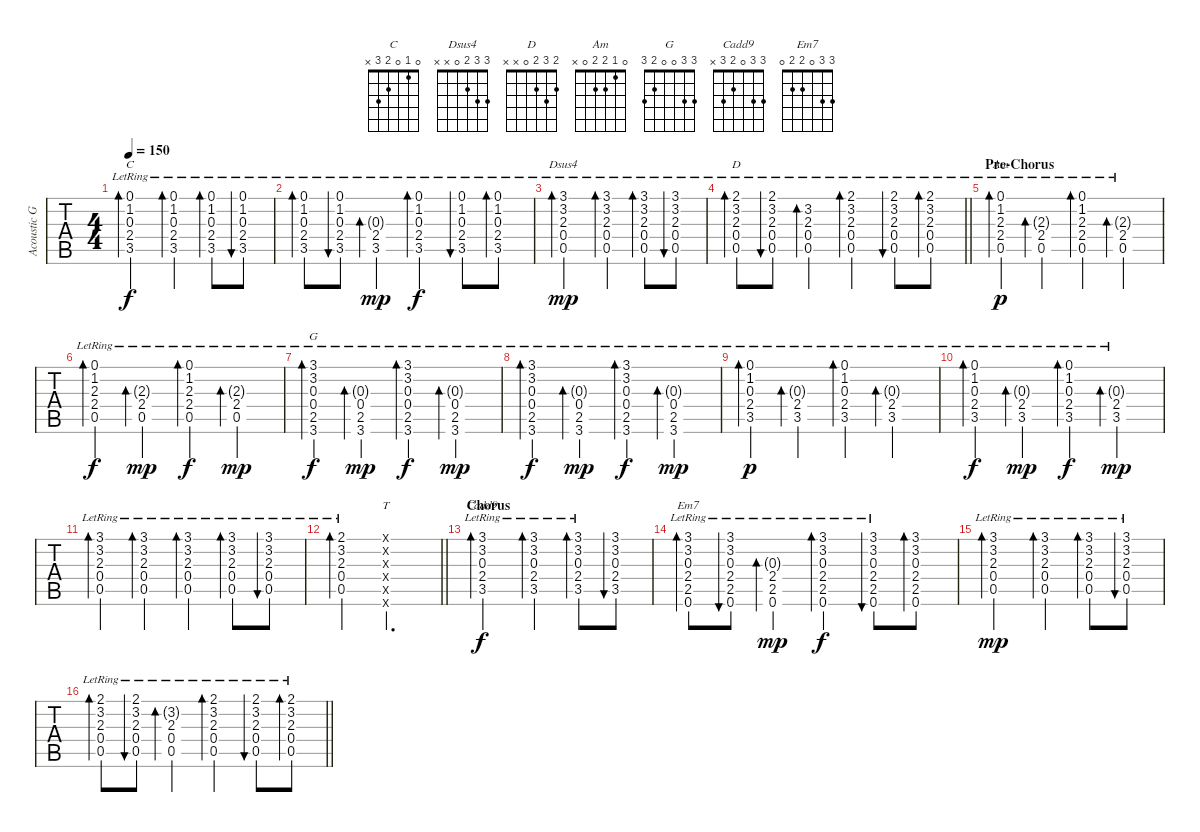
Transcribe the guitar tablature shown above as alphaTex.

\track ("Acoustic Guitar #2" "Acoustic G") {instrument acousticguitarsteel}
\staff {tabs}
\tuning (E4 B3 G3 D3 A2 E2) {hide}
\chord ("C" 0 1 0 2 3 x)
\chord ("Dsus4" 3 3 2 0 x x)
\chord ("D" 2 3 2 0 x x)
\chord ("Am" 0 1 2 2 0 x)
\chord ("G" 3 3 0 0 2 3)
\chord ("Cadd9" 3 3 0 2 3 x)
\chord ("Em7" 3 3 0 2 2 0)
\ts (4 4)
\tempo 150
\clef g2
\ks c
(0.1{lr} 1.2{lr} 0.3{lr} 2.4{lr} 3.5{lr}).2{bd 60 ch "C" dy f} (0.1{lr} 1.2{lr} 0.3{lr} 2.4{lr} 3.5{lr}).4{bd 60} (0.1{lr} 1.2{lr} 0.3{lr} 2.4{lr} 3.5{lr}).8{bd 60} (0.1{lr} 1.2{lr} 0.3{lr} 2.4{lr} 3.5{lr}).8{bu 60} |
(0.1{lr} 1.2{lr} 0.3{lr} 2.4{lr} 3.5{lr}).8{bd 60} (0.1{lr} 1.2{lr} 0.3{lr} 2.4{lr} 3.5{lr}).8{bu 60} (0.3{g lr} 2.4{lr} 3.5{lr}).4{bd 60 dy mp} (0.1{lr} 1.2{lr} 0.3{lr} 2.4{lr} 3.5{lr}).4{bd 60 dy f} (0.1{lr} 1.2{lr} 0.3{lr} 2.4{lr} 3.5{lr}).8{bu 60} (0.1{lr} 1.2{lr} 0.3{lr} 2.4{lr} 3.5{lr}).8{bd 60} |
(3.1{lr} 3.2{lr} 2.3{lr} 0.4{lr} 0.5{lr}).2{bd 60 ch "Dsus4" dy mp} (3.1{lr} 3.2{lr} 2.3{lr} 0.4{lr} 0.5{lr}).4{bd 60} (3.1{lr} 3.2{lr} 2.3{lr} 0.4{lr} 0.5{lr}).8{bd 60} (3.1{lr} 3.2{lr} 2.3{lr} 0.4{lr} 0.5{lr}).8{bu 60} |
\barLineRight lightlight
(2.1{lr} 3.2{lr} 2.3{lr} 0.4{lr} 0.5{lr}).8{bd 60 ch "D"} (2.1{lr} 3.2{lr} 2.3{lr} 0.4{lr} 0.5{lr}).8{bu 60} (3.2{lr} 2.3{lr} 0.4{lr} 0.5{lr}).4{bd 60} (2.1{lr} 3.2{lr} 2.3{lr} 0.4{lr} 0.5{lr}).4{bd 60} (2.1{lr} 3.2{lr} 2.3{lr} 0.4{lr} 0.5{lr}).8{bu 60} (2.1{lr} 3.2{lr} 2.3{lr} 0.4{lr} 0.5{lr}).8{bd 60} |
\section ("" "Pre-Chorus")
(0.1{lr} 1.2{lr} 2.3{lr} 2.4{lr} 0.5{lr}).4{bd 60 ch "Am" dy p} (2.3{g lr} 2.4{lr} 0.5{lr}).4{bd 60} (0.1{lr} 1.2{lr} 2.3{lr} 2.4{lr} 0.5{lr}).4{bd 60} (2.3{g lr} 2.4{lr} 0.5{lr}).4{bd 60} |
(0.1{lr} 1.2{lr} 2.3{lr} 2.4{lr} 0.5{lr}).4{bd 60 dy f} (2.3{g lr} 2.4{lr} 0.5{lr}).4{bd 60 dy mp} (0.1{lr} 1.2{lr} 2.3{lr} 2.4{lr} 0.5{lr}).4{bd 60 dy f} (2.3{g lr} 2.4{lr} 0.5{lr}).4{bd 60 dy mp} |
(3.1{lr} 3.2{lr} 0.3{lr} 0.4{lr} 2.5{lr} 3.6{lr}).4{bd 60 ch "G" dy f} (0.3{g lr} 0.4{lr} 2.5{lr} 3.6{lr}).4{bd 60 dy mp} (3.1{lr} 3.2{lr} 0.3{lr} 0.4{lr} 2.5{lr} 3.6{lr}).4{bd 60 dy f} (0.3{g lr} 0.4{lr} 2.5{lr} 3.6{lr}).4{bd 60 dy mp} |
(3.1{lr} 3.2{lr} 0.3{lr} 0.4{lr} 2.5{lr} 3.6{lr}).4{bd 60 dy f} (0.3{g lr} 0.4{lr} 2.5{lr} 3.6{lr}).4{bd 60 dy mp} (3.1{lr} 3.2{lr} 0.3{lr} 0.4{lr} 2.5{lr} 3.6{lr}).4{bd 60 dy f} (0.3{g lr} 0.4{lr} 2.5{lr} 3.6{lr}).4{bd 60 dy mp} |
(0.1{lr} 1.2{lr} 0.3{lr} 2.4{lr} 3.5{lr}).4{bd 60 dy p} (0.3{g lr} 2.4{lr} 3.5{lr}).4{bd 60} (0.1{lr} 1.2{lr} 0.3{lr} 2.4{lr} 3.5{lr}).4{bd 60} (0.3{g lr} 2.4{lr} 3.5{lr}).4{bd 60} |
(0.1{lr} 1.2{lr} 0.3{lr} 2.4{lr} 3.5{lr}).4{bd 60 dy f} (0.3{g lr} 2.4{lr} 3.5{lr}).4{bd 60 dy mp} (0.1{lr} 1.2{lr} 0.3{lr} 2.4{lr} 3.5{lr}).4{bd 60 dy f} (0.3{g lr} 2.4{lr} 3.5{lr}).4{bd 60 dy mp} |
(3.1{lr} 3.2{lr} 2.3{lr} 0.4{lr} 0.5{lr}).4{bd 60} (3.1{lr} 3.2{lr} 2.3{lr} 0.4{lr} 0.5{lr}).4{bd 60} (3.1{lr} 3.2{lr} 2.3{lr} 0.4{lr} 0.5{lr}).4{bd 60} (3.1{lr} 3.2{lr} 2.3{lr} 0.4{lr} 0.5{lr}).8{bd 60} (3.1{lr} 3.2{lr} 2.3{lr} 0.4{lr} 0.5{lr}).8{bu 60} |
\barLineRight lightlight
(2.1{lr} 3.2{lr} 2.3{lr} 0.4{lr} 0.5{lr}).4{bd 60} (0.1{x} 0.2{x} 0.3{x} 0.4{x} 0.5{x} 0.6{x}).2{tt d} |
\section ("" "Chorus")
(3.1{lr} 3.2{lr} 0.3{lr} 2.4{lr} 3.5{lr}).2{bd 60 ch "Cadd9" dy f} (3.1{lr} 3.2{lr} 0.3{lr} 2.4{lr} 3.5{lr}).4{bd 60} (3.1{lr} 3.2{lr} 0.3{lr} 2.4{lr} 3.5{lr}).8{bd 60} (3.1 3.2 0.3 2.4 3.5).8{bu 60} |
(3.1{lr} 3.2{lr} 0.3{lr} 2.4{lr} 2.5{lr} 0.6{lr}).8{bd 60 ch "Em7"} (3.1{lr} 3.2{lr} 0.3{lr} 2.4{lr} 2.5{lr} 0.6{lr}).8{bu 60} (0.3{g lr} 2.4{lr} 2.5{lr} 0.6{lr}).4{bd 60 dy mp} (3.1{lr} 3.2{lr} 0.3{lr} 2.4{lr} 2.5{lr} 0.6{lr}).4{bd 60 dy f} (3.1{lr} 3.2{lr} 0.3{lr} 2.4{lr} 2.5{lr} 0.6{lr}).8{bu 60} (3.1 3.2 0.3 2.4 2.5 0.6).8{bd 60} |
(3.1{lr} 3.2{lr} 2.3{lr} 0.4{lr} 0.5{lr}).2{bd 60 dy mp} (3.1{lr} 3.2{lr} 2.3{lr} 0.4{lr} 0.5{lr}).4{bd 60} (3.1{lr} 3.2{lr} 2.3{lr} 0.4{lr} 0.5{lr}).8{bd 60} (3.1{lr} 3.2{lr} 2.3{lr} 0.4{lr} 0.5{lr}).8{bu 60} |
\barLineRight lightlight
(2.1{lr} 3.2{lr} 2.3{lr} 0.4{lr} 0.5{lr}).8{bd 60} (2.1{lr} 3.2{lr} 2.3{lr} 0.4{lr} 0.5{lr}).8{bu 60} (3.2{g lr} 2.3{lr} 0.4{lr} 0.5{lr}).4{bd 60} (2.1{lr} 3.2{lr} 2.3{lr} 0.4{lr} 0.5{lr}).4{bd 60} (2.1{lr} 3.2{lr} 2.3{lr} 0.4{lr} 0.5{lr}).8{bu 60} (2.1{lr} 3.2{lr} 2.3{lr} 0.4{lr} 0.5{lr}).8{bd 60}
